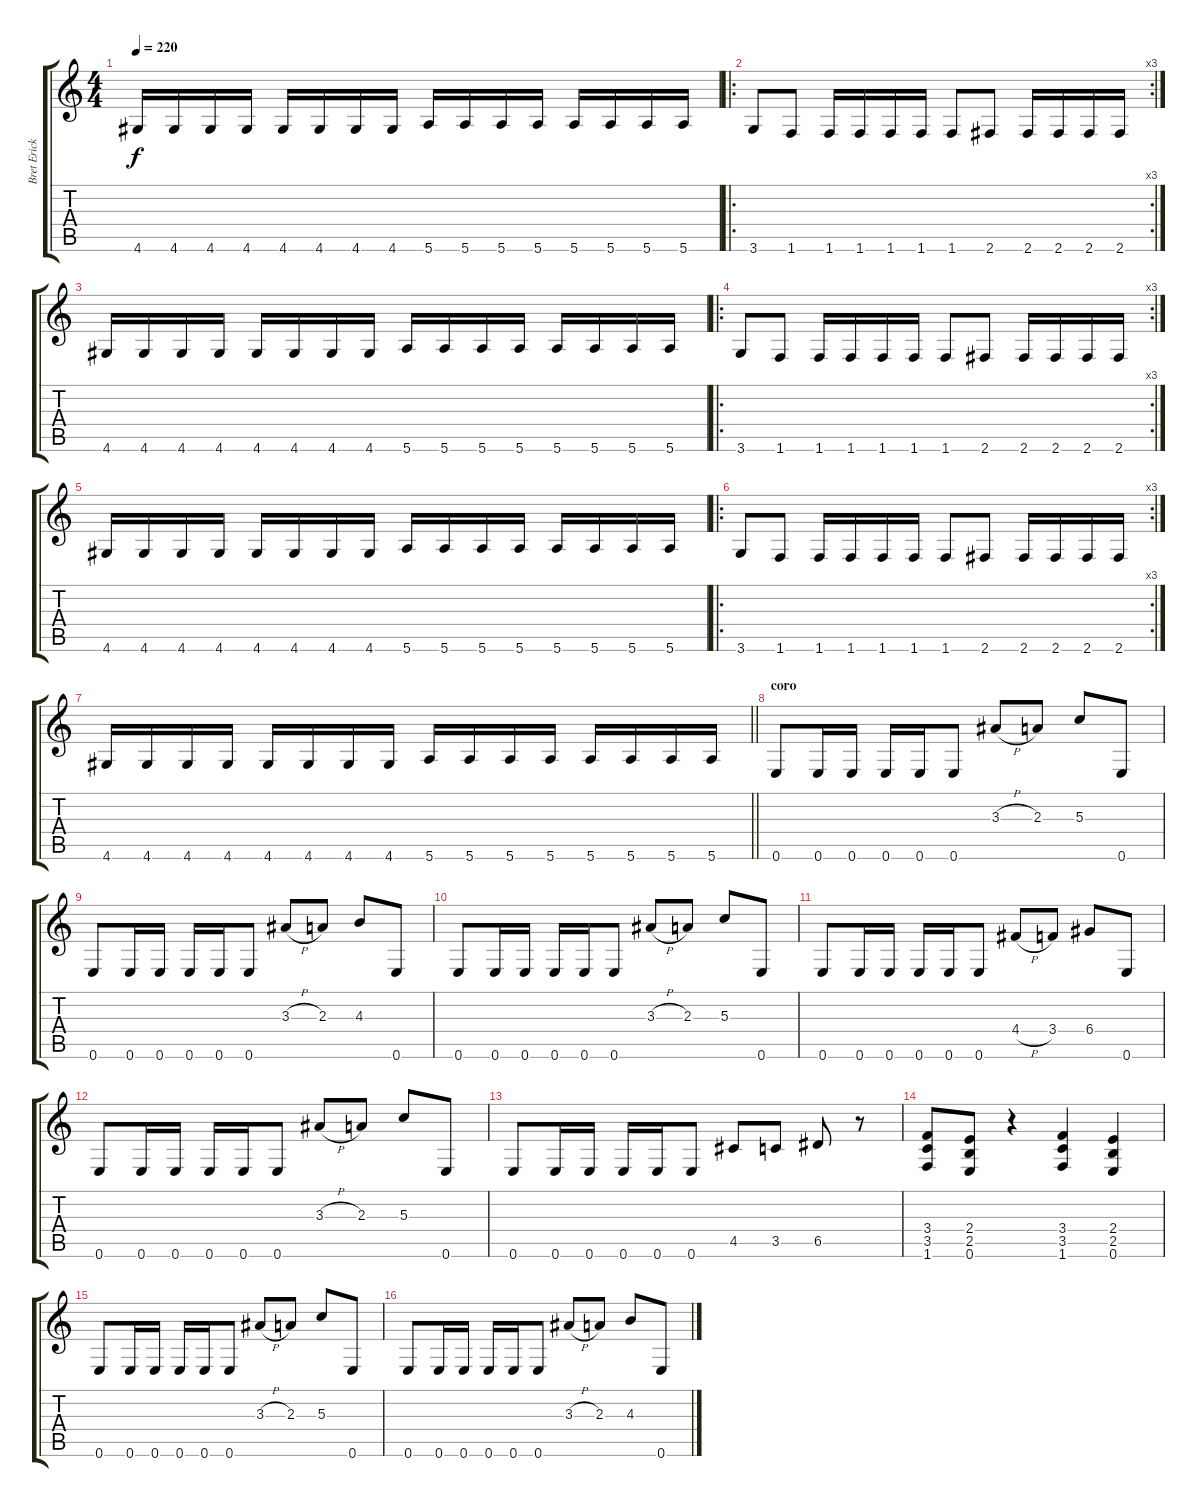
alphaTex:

\track ("Bret Ericksen" "Bret Erick") {instrument overdrivenguitar}
\staff {score tabs}
\tuning (E4 B3 G3 D3 A2 E2) {hide}
\ts (4 4)
\tempo 220
\clef g2
\ks c
4.6.16{dy f} 4.6.16 4.6.16 4.6.16 4.6.16 4.6.16 4.6.16 4.6.16 5.6.16 5.6.16 5.6.16 5.6.16 5.6.16 5.6.16 5.6.16 5.6.16 |
\ro
\rc 3
3.6.8 1.6.8 1.6.16 1.6.16 1.6.16 1.6.16 1.6.8 2.6.8 2.6.16 2.6.16 2.6.16 2.6.16 |
4.6.16 4.6.16 4.6.16 4.6.16 4.6.16 4.6.16 4.6.16 4.6.16 5.6.16 5.6.16 5.6.16 5.6.16 5.6.16 5.6.16 5.6.16 5.6.16 |
\ro
\rc 3
3.6.8 1.6.8 1.6.16 1.6.16 1.6.16 1.6.16 1.6.8 2.6.8 2.6.16 2.6.16 2.6.16 2.6.16 |
4.6.16 4.6.16 4.6.16 4.6.16 4.6.16 4.6.16 4.6.16 4.6.16 5.6.16 5.6.16 5.6.16 5.6.16 5.6.16 5.6.16 5.6.16 5.6.16 |
\ro
\rc 3
3.6.8 1.6.8 1.6.16 1.6.16 1.6.16 1.6.16 1.6.8 2.6.8 2.6.16 2.6.16 2.6.16 2.6.16 |
\barLineRight lightlight
4.6.16 4.6.16 4.6.16 4.6.16 4.6.16 4.6.16 4.6.16 4.6.16 5.6.16 5.6.16 5.6.16 5.6.16 5.6.16 5.6.16 5.6.16 5.6.16 |
\section ("" "coro")
0.6.8 0.6.16 0.6.16 0.6.16 0.6.16 0.6.8 3.3{h}.8 2.3.8 5.3.8 0.6.8 |
0.6.8 0.6.16 0.6.16 0.6.16 0.6.16 0.6.8 3.3{h}.8 2.3.8 4.3.8 0.6.8 |
0.6.8 0.6.16 0.6.16 0.6.16 0.6.16 0.6.8 3.3{h}.8 2.3.8 5.3.8 0.6.8 |
0.6.8 0.6.16 0.6.16 0.6.16 0.6.16 0.6.8 4.4{h}.8 3.4.8 6.4.8 0.6.8 |
0.6.8 0.6.16 0.6.16 0.6.16 0.6.16 0.6.8 3.3{h}.8 2.3.8 5.3.8 0.6.8 |
0.6.8 0.6.16 0.6.16 0.6.16 0.6.16 0.6.8 4.5.8 3.5.8 6.5.8 r.8 |
(3.4 3.5 1.6).8 (2.4 2.5 0.6).8 r.4 (3.4 3.5 1.6).4 (2.4 2.5 0.6).4 |
0.6.8 0.6.16 0.6.16 0.6.16 0.6.16 0.6.8 3.3{h}.8 2.3.8 5.3.8 0.6.8 |
0.6.8 0.6.16 0.6.16 0.6.16 0.6.16 0.6.8 3.3{h}.8 2.3.8 4.3.8 0.6.8
